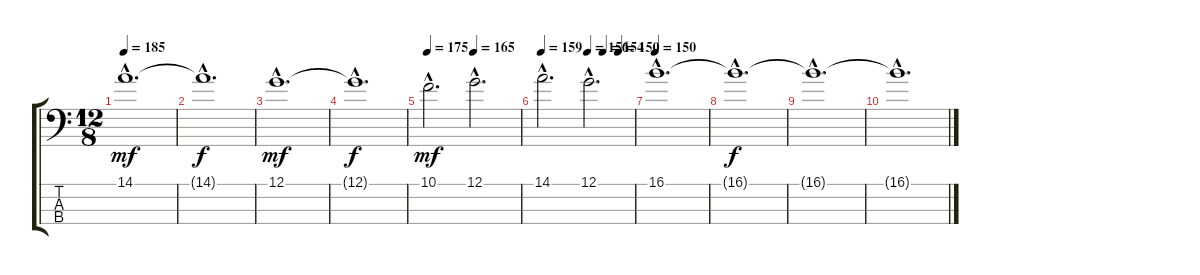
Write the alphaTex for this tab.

\track "" {instrument synthbass2}
\staff {score tabs}
\tuning (G2 D2 A1 E1) {hide}
\ts (12 8)
\tempo 185
\clef f4
\ks c
14.1{hac}.1{d dy mf} |
14.1{hac t}.1{d dy f} |
12.1{hac}.1{d dy mf} |
12.1{hac t}.1{d dy f} |
\tempo 176
\tempo (167 0.5)
\tempo 175
\tempo (165 0.5)
10.1{hac}.2{d dy mf} 12.1{hac}.2{d} |
\tempo 159
\tempo (156 0.5)
\tempo (154 0.6666666666666666)
\tempo (151 0.8333333333333334)
\tempo (150 0.8333333333333334)
14.1{hac}.2{d} 12.1{hac}.2{d} |
\tempo 150
16.1{hac}.1{d} |
16.1{hac t}.1{d dy f} |
16.1{hac t}.1{d} |
16.1{hac t}.1{d}
